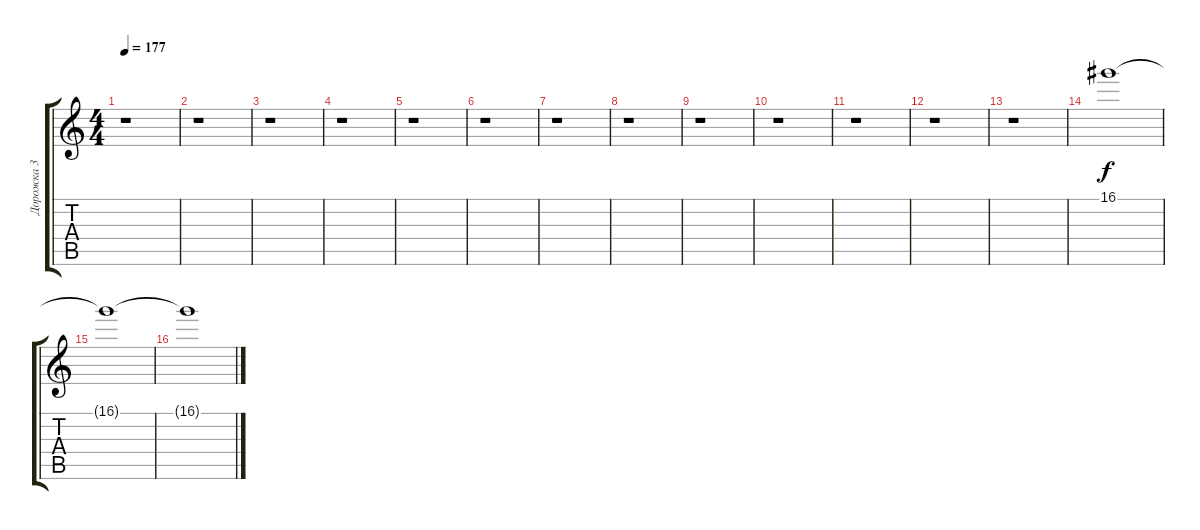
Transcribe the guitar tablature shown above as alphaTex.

\track ("Дорожка 3" "Дорожка 3") {instrument overdrivenguitar}
\staff {score tabs}
\tuning (E4 B3 G3 D3 A2 E2) {hide}
\ts (4 4)
\tempo 177
\clef g2
\ks c
r.1{dy f} |
r.1 |
r.1 |
r.1 |
r.1 |
r.1 |
r.1 |
r.1 |
r.1 |
r.1 |
r.1 |
r.1 |
r.1 |
16.1.1{volume 9} |
16.1{t}.1 |
16.1{t}.1
